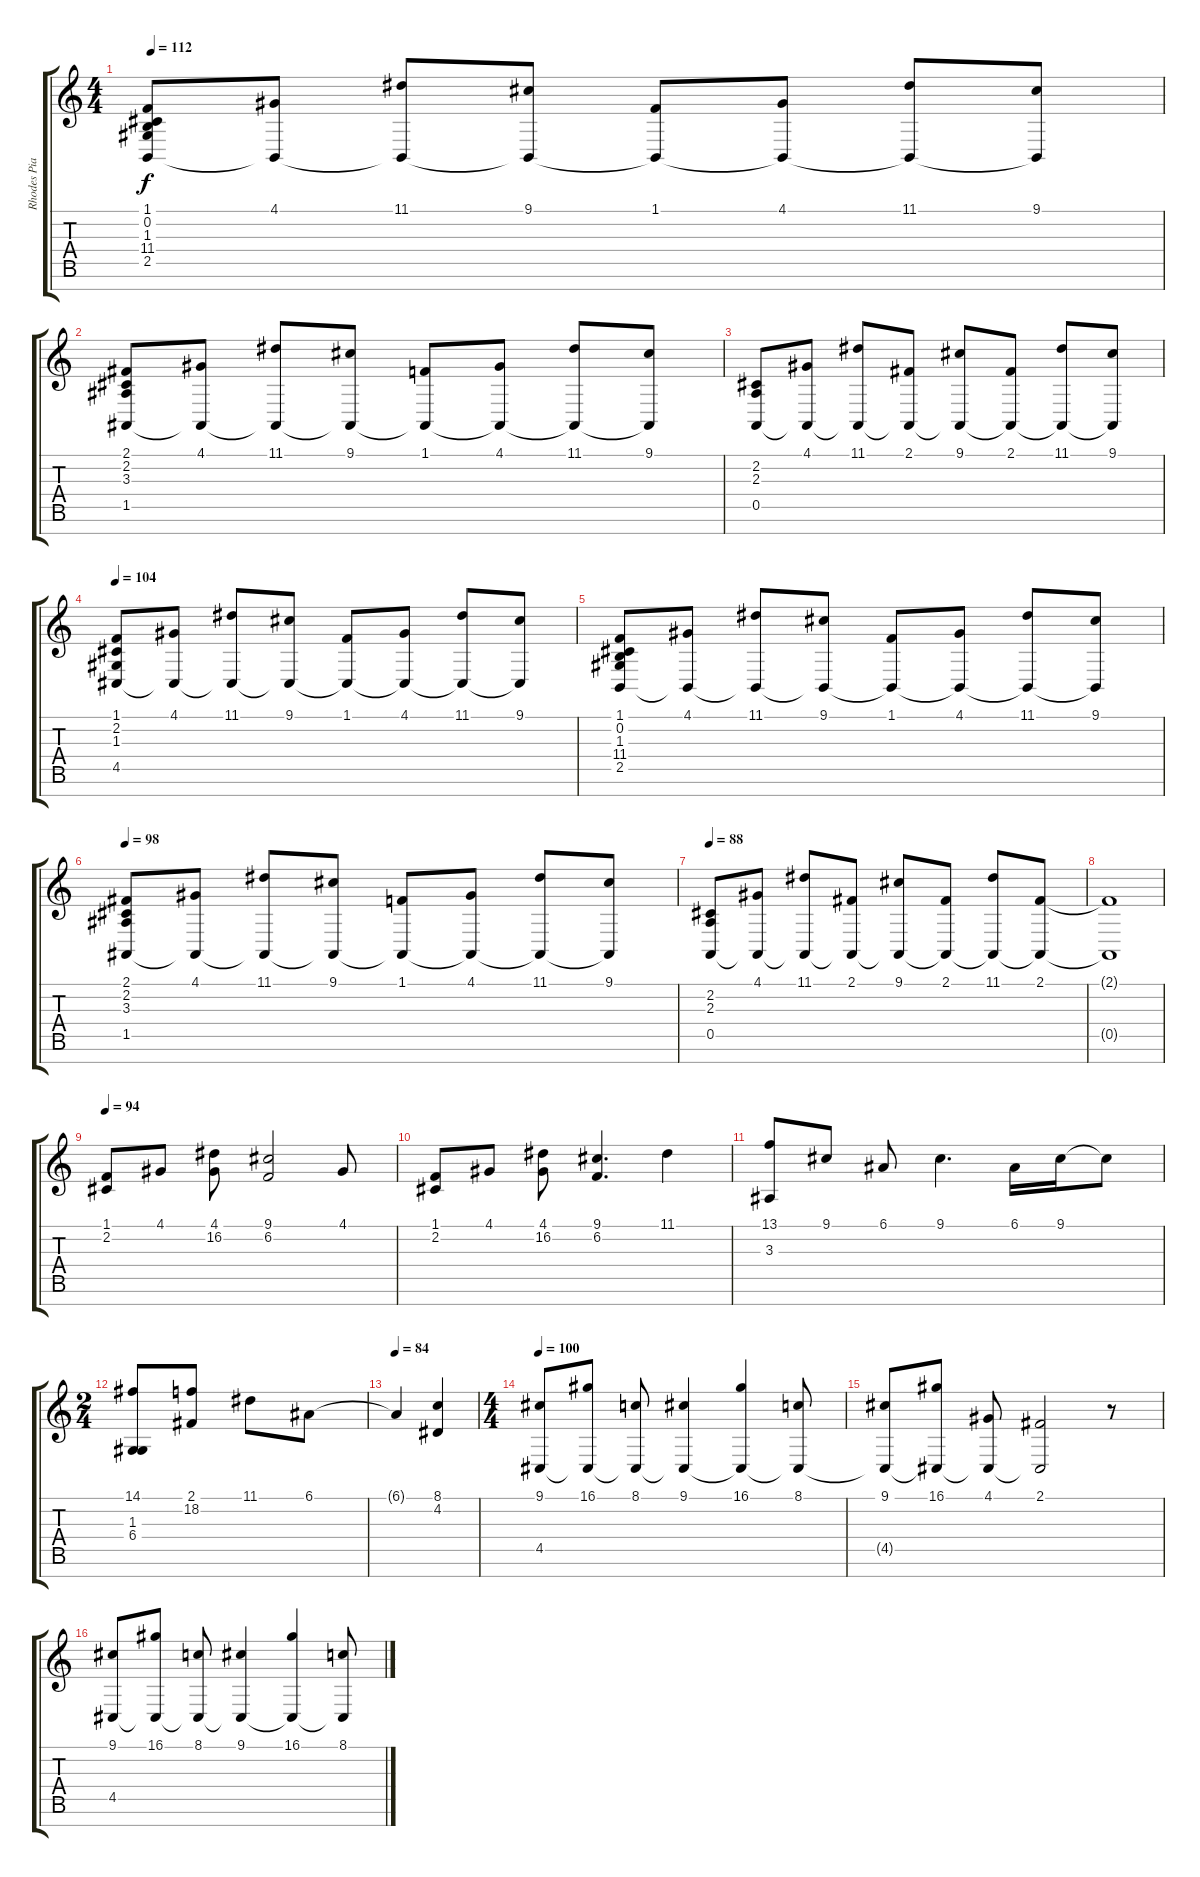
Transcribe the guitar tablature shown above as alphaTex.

\track ("Rhodes Piano" "Rhodes Pia") {instrument electricpiano1}
\staff {score tabs}
\tuning (E4 B3 G3 D3 A2 E2 B1) {hide}
\ts (4 4)
\tempo 112
\clef g2
\ks c
(1.1 0.2 1.3 11.4 2.5).8{dy f} (4.1 2.5{t}).8 (11.1 2.5{t}).8 (9.1 2.5{t}).8 (1.1 2.5{t}).8 (4.1 2.5{t}).8 (11.1 2.5{t}).8 (9.1 2.5{t}).8 |
(2.1 2.2 3.3 1.5).8 (4.1 1.5{t}).8 (11.1 1.5{t}).8 (9.1 1.5{t}).8 (1.1 1.5{t}).8 (4.1 1.5{t}).8 (11.1 1.5{t}).8 (9.1 1.5{t}).8 |
(2.2 2.3 0.5).8 (4.1 0.5{t}).8 (11.1 0.5{t}).8 (2.1 0.5{t}).8 (9.1 0.5{t}).8 (2.1 0.5{t}).8 (11.1 0.5{t}).8 (9.1 0.5{t}).8 |
\tempo 104
(1.1 2.2 1.3 4.5).8 (4.1 4.5{t}).8 (11.1 4.5{t}).8 (9.1 4.5{t}).8 (1.1 4.5{t}).8 (4.1 4.5{t}).8 (11.1 4.5{t}).8 (9.1 4.5{t}).8 |
(1.1 0.2 1.3 11.4 2.5).8 (4.1 2.5{t}).8 (11.1 2.5{t}).8 (9.1 2.5{t}).8 (1.1 2.5{t}).8 (4.1 2.5{t}).8 (11.1 2.5{t}).8 (9.1 2.5{t}).8 |
\tempo 98
(2.1 2.2 3.3 1.5).8 (4.1 1.5{t}).8 (11.1 1.5{t}).8 (9.1 1.5{t}).8 (1.1 1.5{t}).8 (4.1 1.5{t}).8 (11.1 1.5{t}).8 (9.1 1.5{t}).8 |
\tempo 88
(2.2 2.3 0.5).8 (4.1 0.5{t}).8 (11.1 0.5{t}).8 (2.1 0.5{t}).8 (9.1 0.5{t}).8 (2.1 0.5{t}).8 (11.1 0.5{t}).8 (2.1 0.5{t}).8 |
(2.1{t} 0.5{t}).1 |
\tempo 94
(1.1 2.2).8 4.1.8 (4.1 16.2).8 (9.1 6.2).2 4.1.8 |
(1.1 2.2).8 4.1.8 (4.1 16.2).8 (9.1 6.2).4{d} 11.1.4 |
(13.1 3.3).8 9.1.8 6.1.8 9.1.4{d} 6.1.16 9.1.16 9.1{t}.8 |
\ts (2 4)
(14.1 1.3 6.4).8 (2.1 18.2).8 11.1.8 6.1.8 |
\tempo 84
6.1{t}.4 (8.1 4.2).4 |
\ts (4 4)
\tempo 100
(9.1 4.5).8 (16.1 4.5{t}).8 (8.1 4.5{t}).8 (9.1 4.5{t}).4 (16.1 4.5{t}).4 (8.1 4.5{t}).8 |
(9.1 4.5{t}).8 (16.1 4.5{t}).8 (4.1 4.5{t}).8 (2.1 4.5{t}).2 r.8 |
(9.1 4.5).8 (16.1 4.5{t}).8 (8.1 4.5{t}).8 (9.1 4.5{t}).4 (16.1 4.5{t}).4 (8.1 4.5{t}).8
